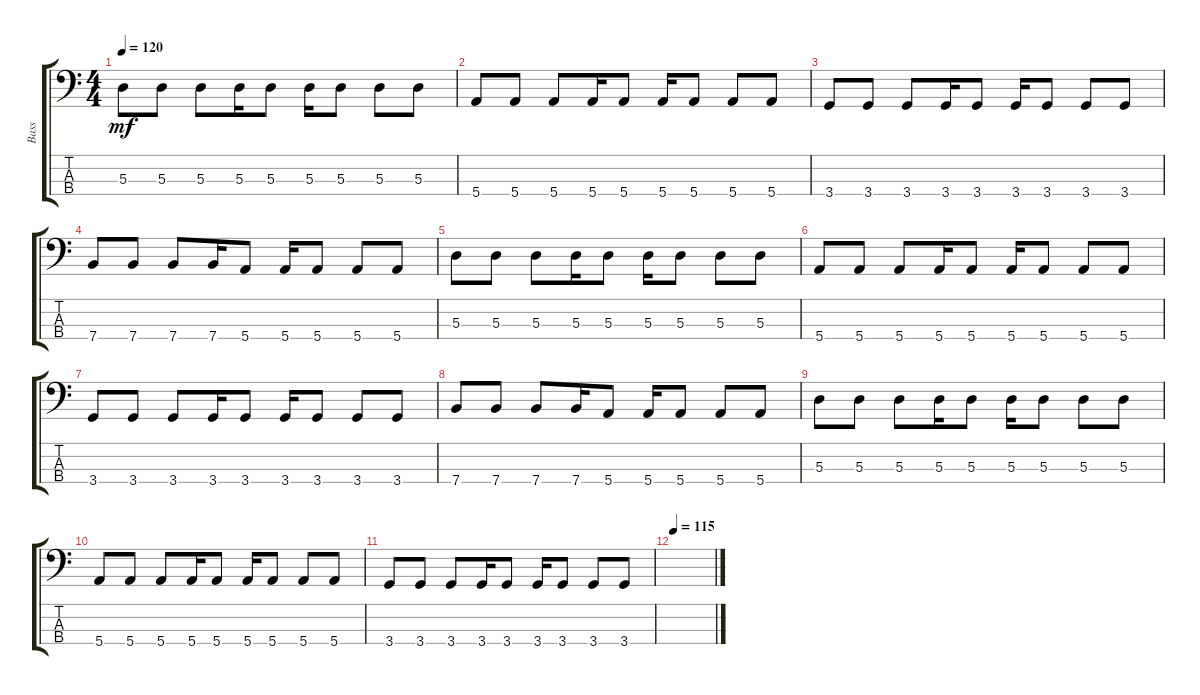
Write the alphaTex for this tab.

\track ("Bass" "Bass") {instrument electricbasspick}
\staff {score tabs}
\tuning (G2 D2 A1 E1) {hide}
\ts (4 4)
\tempo 120
\clef f4
\ks c
5.3.8{dy mf} 5.3.8 5.3.8 5.3.16 5.3.8 5.3.16 5.3.8 5.3.8 5.3.8 |
5.4.8 5.4.8 5.4.8 5.4.16 5.4.8 5.4.16 5.4.8 5.4.8 5.4.8 |
3.4.8 3.4.8 3.4.8 3.4.16 3.4.8 3.4.16 3.4.8 3.4.8 3.4.8 |
7.4.8 7.4.8 7.4.8 7.4.16 5.4.8 5.4.16 5.4.8 5.4.8 5.4.8 |
5.3.8 5.3.8 5.3.8 5.3.16 5.3.8 5.3.16 5.3.8 5.3.8 5.3.8 |
5.4.8 5.4.8 5.4.8 5.4.16 5.4.8 5.4.16 5.4.8 5.4.8 5.4.8 |
3.4.8 3.4.8 3.4.8 3.4.16 3.4.8 3.4.16 3.4.8 3.4.8 3.4.8 |
7.4.8 7.4.8 7.4.8 7.4.16 5.4.8 5.4.16 5.4.8 5.4.8 5.4.8 |
5.3.8 5.3.8 5.3.8 5.3.16 5.3.8 5.3.16 5.3.8 5.3.8 5.3.8 |
5.4.8 5.4.8 5.4.8 5.4.16 5.4.8 5.4.16 5.4.8 5.4.8 5.4.8 |
3.4.8 3.4.8 3.4.8 3.4.16 3.4.8 3.4.16 3.4.8 3.4.8 3.4.8 |
\tempo 115
